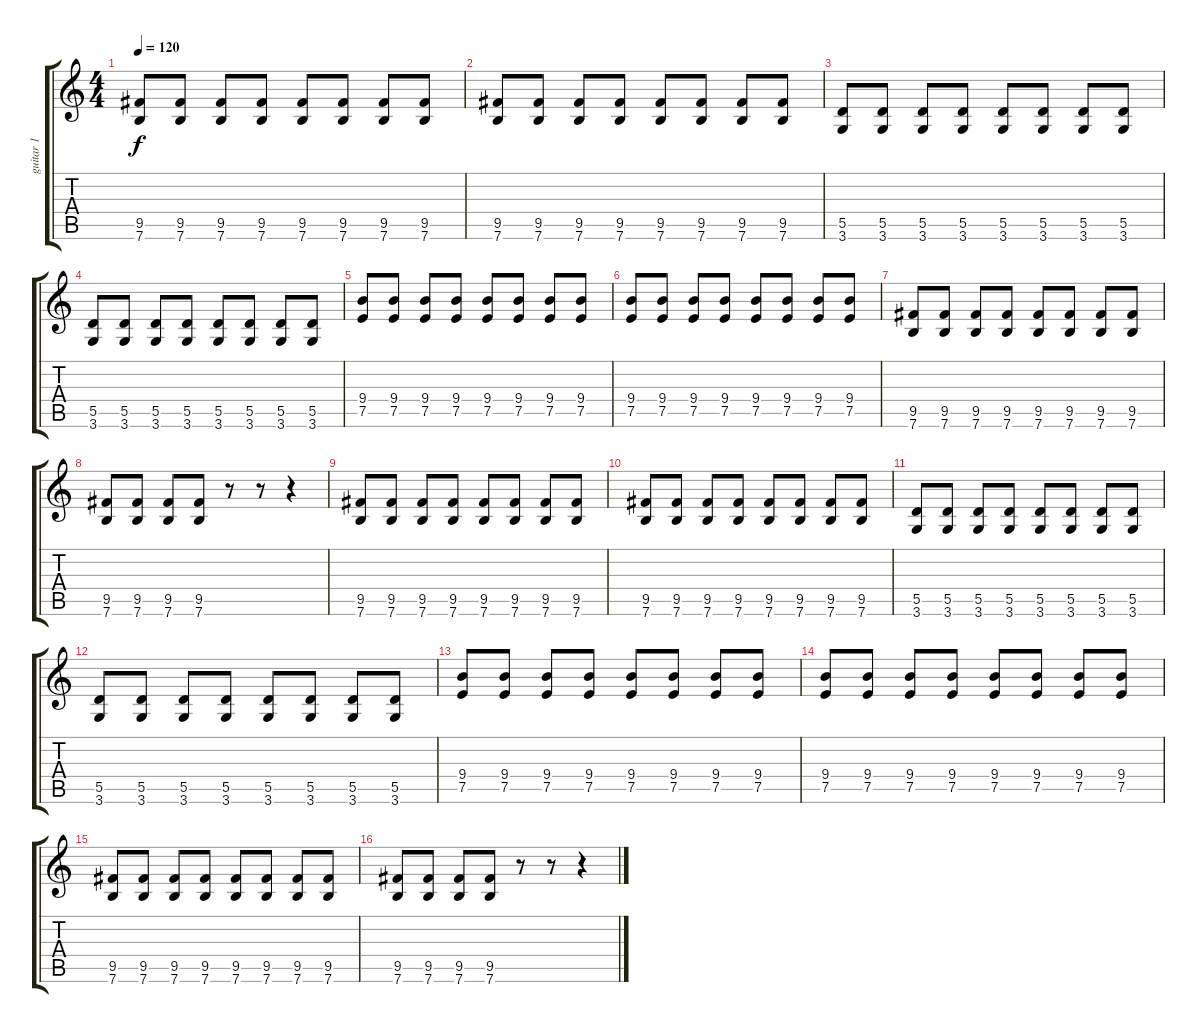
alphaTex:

\track ("guitar 1" "guitar 1") {instrument overdrivenguitar}
\staff {score tabs}
\tuning (E4 B3 G3 D3 A2 E2) {hide}
\ts (4 4)
\tempo 120
\clef g2
\ks c
(9.5 7.6).8{dy f} (9.5 7.6).8 (9.5 7.6).8 (9.5 7.6).8 (9.5 7.6).8 (9.5 7.6).8 (9.5 7.6).8 (9.5 7.6).8 |
(9.5 7.6).8 (9.5 7.6).8 (9.5 7.6).8 (9.5 7.6).8 (9.5 7.6).8 (9.5 7.6).8 (9.5 7.6).8 (9.5 7.6).8 |
(5.5 3.6).8 (5.5 3.6).8 (5.5 3.6).8 (5.5 3.6).8 (5.5 3.6).8 (5.5 3.6).8 (5.5 3.6).8 (5.5 3.6).8 |
(5.5 3.6).8 (5.5 3.6).8 (5.5 3.6).8 (5.5 3.6).8 (5.5 3.6).8 (5.5 3.6).8 (5.5 3.6).8 (5.5 3.6).8 |
(9.4 7.5).8 (9.4 7.5).8 (9.4 7.5).8 (9.4 7.5).8 (9.4 7.5).8 (9.4 7.5).8 (9.4 7.5).8 (9.4 7.5).8 |
(9.4 7.5).8 (9.4 7.5).8 (9.4 7.5).8 (9.4 7.5).8 (9.4 7.5).8 (9.4 7.5).8 (9.4 7.5).8 (9.4 7.5).8 |
(9.5 7.6).8 (9.5 7.6).8 (9.5 7.6).8 (9.5 7.6).8 (9.5 7.6).8 (9.5 7.6).8 (9.5 7.6).8 (9.5 7.6).8 |
(9.5 7.6).8 (9.5 7.6).8 (9.5 7.6).8 (9.5 7.6).8 r.8 r.8 r.4 |
(9.5 7.6).8 (9.5 7.6).8 (9.5 7.6).8 (9.5 7.6).8 (9.5 7.6).8 (9.5 7.6).8 (9.5 7.6).8 (9.5 7.6).8 |
(9.5 7.6).8 (9.5 7.6).8 (9.5 7.6).8 (9.5 7.6).8 (9.5 7.6).8 (9.5 7.6).8 (9.5 7.6).8 (9.5 7.6).8 |
(5.5 3.6).8 (5.5 3.6).8 (5.5 3.6).8 (5.5 3.6).8 (5.5 3.6).8 (5.5 3.6).8 (5.5 3.6).8 (5.5 3.6).8 |
(5.5 3.6).8 (5.5 3.6).8 (5.5 3.6).8 (5.5 3.6).8 (5.5 3.6).8 (5.5 3.6).8 (5.5 3.6).8 (5.5 3.6).8 |
(9.4 7.5).8 (9.4 7.5).8 (9.4 7.5).8 (9.4 7.5).8 (9.4 7.5).8 (9.4 7.5).8 (9.4 7.5).8 (9.4 7.5).8 |
(9.4 7.5).8 (9.4 7.5).8 (9.4 7.5).8 (9.4 7.5).8 (9.4 7.5).8 (9.4 7.5).8 (9.4 7.5).8 (9.4 7.5).8 |
(9.5 7.6).8 (9.5 7.6).8 (9.5 7.6).8 (9.5 7.6).8 (9.5 7.6).8 (9.5 7.6).8 (9.5 7.6).8 (9.5 7.6).8 |
(9.5 7.6).8 (9.5 7.6).8 (9.5 7.6).8 (9.5 7.6).8 r.8 r.8 r.4
